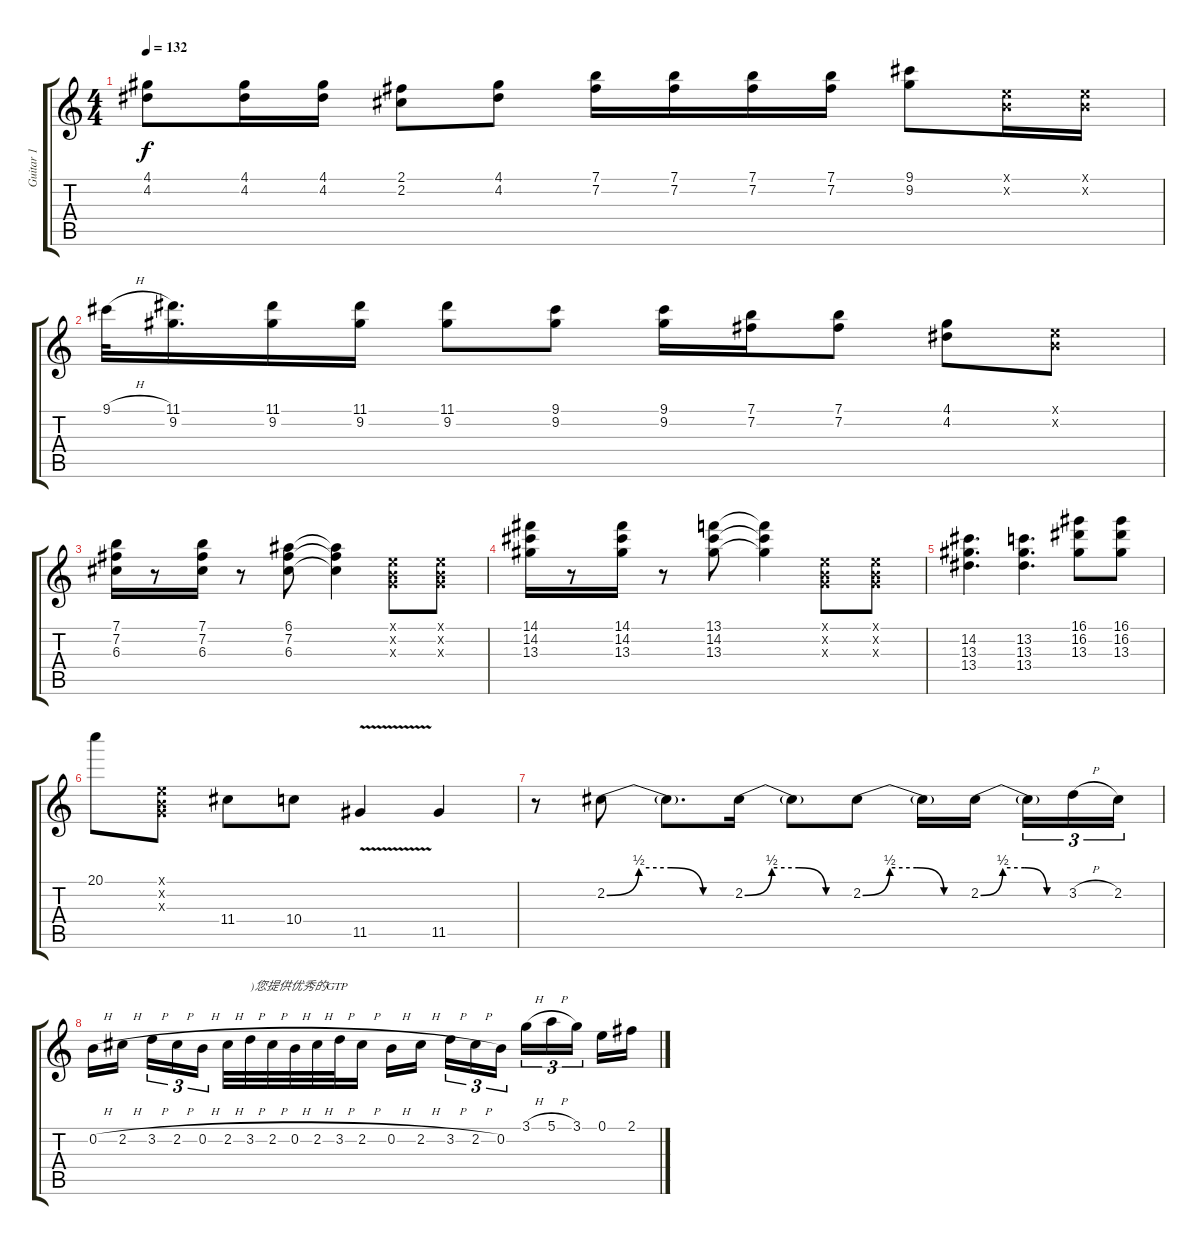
\track ("Guitar 1" "Guitar 1") {instrument overdrivenguitar}
\staff {score tabs}
\tuning (E4 B3 G3 D3 A2 E2) {hide}
\ts (4 4)
\tempo 132
\clef g2
\ks c
(4.1 4.2).8{dy f} (4.1 4.2).16 (4.1 4.2).16 (2.1 2.2).8 (4.1 4.2).8 (7.1 7.2).16 (7.1 7.2).16 (7.1 7.2).16 (7.1 7.2).16 (9.1 9.2).8 (0.1{x} 0.2{x}).16 (0.1{x} 0.2{x}).16 |
9.1{h}.32 (11.1 9.2).16{d} (11.1 9.2).16 (11.1 9.2).16 (11.1 9.2).8 (9.1 9.2).8 (9.1 9.2).16 (7.1 7.2).16 (7.1 7.2).8 (4.1 4.2).8 (0.1{x} 0.2{x}).8 |
(7.1 7.2 6.3).16 r.8 (7.1 7.2 6.3).16 r.8 (6.1 7.2 6.3).8 (6.1{t} 7.2{t} 6.3{t}).4 (0.1{x} 0.2{x} 0.3{x}).8 (0.1{x} 0.2{x} 0.3{x}).8 |
(14.1 14.2 13.3).16 r.8 (14.1 14.2 13.3).16 r.8 (13.1 14.2 13.3).8 (13.1{t} 14.2{t} 13.3{t}).4 (0.1{x} 0.2{x} 0.3{x}).8 (0.1{x} 0.2{x} 0.3{x}).8 |
(14.2 13.3 13.4).4{d} (13.2 13.3 13.4).4{d} (16.1 16.2 13.3).8 (16.1 16.2 13.3).8 |
20.1.8 (0.1{x} 0.2{x} 0.3{x}).8 11.4.8 10.4.8 11.5{v}.4 11.5.4 |
r.8 2.2{be (custom 0 0 15 2 30 2 45 0 60 0)}.8 2.2{t}.8{d} 2.2{be (custom 0 0 15 2 30 2 45 0 60 0)}.16 2.2{t}.8 2.2{be (custom 0 0 15 2 30 2 45 0 60 0)}.8 2.2{t}.16 2.2{be (custom 0 0 15 2 30 2 45 0 60 0)}.16{beam splitsecondary} 2.2{t}.16{tu (3 2)} 3.2{h}.16{tu (3 2)} 2.2.16{tu (3 2)} |
0.2{h}.16 2.2{h}.16{beam splitsecondary} 3.2{h}.16{tu (3 2)} 2.2{h}.16{tu (3 2)} 0.2{h}.16{tu (3 2)} 2.2{h}.32 3.2{h}.32{txt ")您提供优秀的GTP"} 2.2{h}.32 0.2{h}.32 2.2{h}.32 3.2{h}.32 2.2{h}.16 0.2{h}.16 2.2{h}.16{beam splitsecondary} 3.2{h}.16{tu (3 2)} 2.2{h}.16{tu (3 2)} 0.2.16{tu (3 2)} 3.1{h}.16{tu (3 2)} 5.1{h}.16{tu (3 2)} 3.1.16{tu (3 2) beam splitsecondary} 0.1.16 2.1{h}.16
